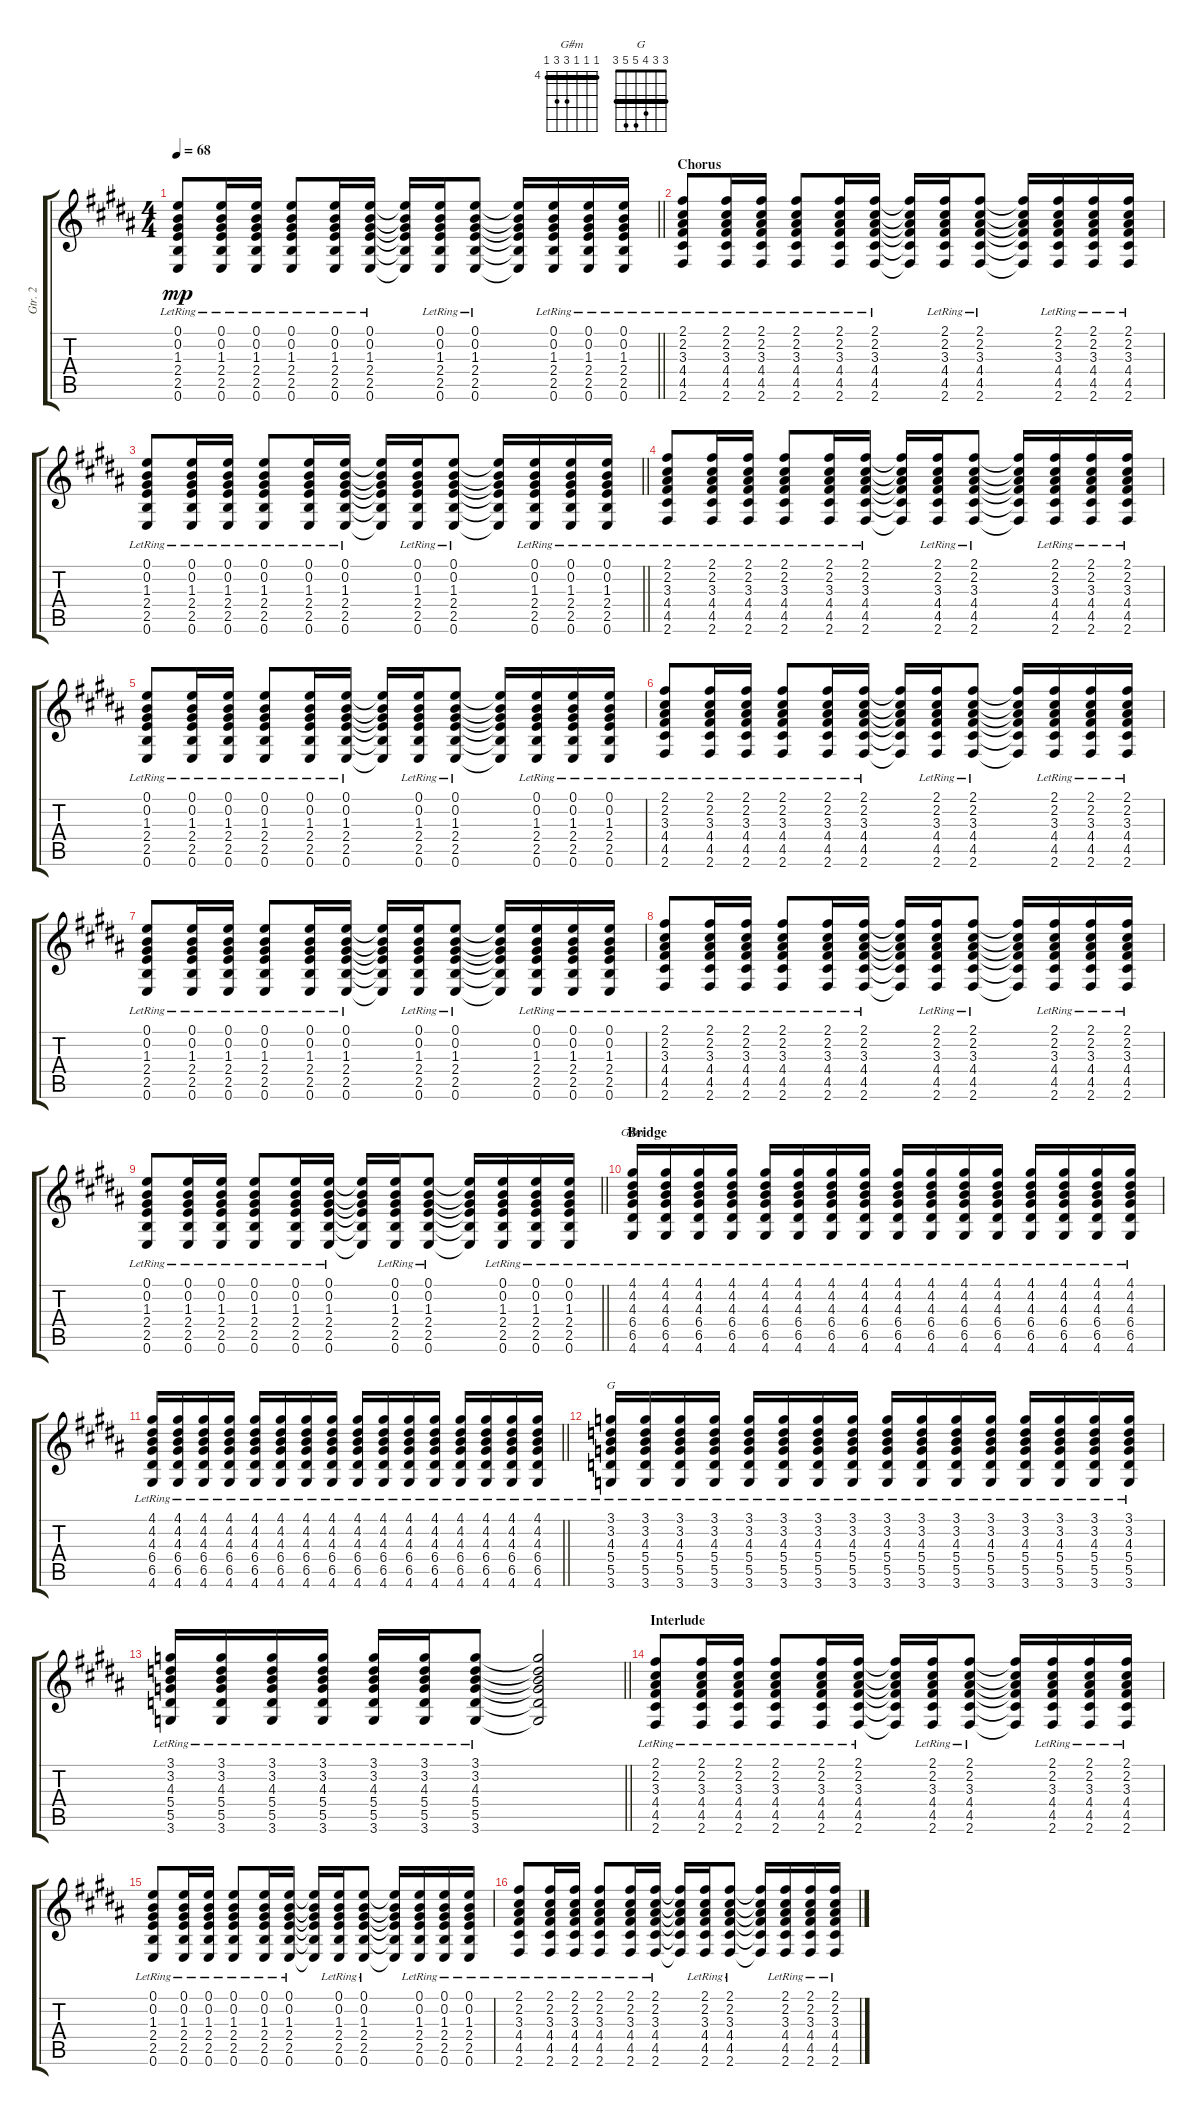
\track ("Gtr. 2" "Gtr. 2") {instrument acousticguitarsteel}
\staff {score tabs}
\tuning (E4 B3 G3 D3 A2 E2) {hide}
\chord ("G#m" 4 4 4 6 6 4) {firstfret 4 barre 4}
\chord ("G" 3 3 4 5 5 3) {barre 3}
\ts (4 4)
\tempo 68
\clef g2
\barLineRight lightlight
\ks b
(0.1{lr} 0.2{lr} 1.3{lr} 2.4{lr} 2.5{lr} 0.6{lr}).8{dy mp} (0.1{lr} 0.2{lr} 1.3{lr} 2.4{lr} 2.5{lr} 0.6{lr}).16 (0.1{lr} 0.2{lr} 1.3{lr} 2.4{lr} 2.5{lr} 0.6{lr}).16 (0.1{lr} 0.2{lr} 1.3{lr} 2.4{lr} 2.5{lr} 0.6{lr}).8 (0.1{lr} 0.2{lr} 1.3{lr} 2.4{lr} 2.5{lr} 0.6{lr}).16 (0.1{lr} 0.2{lr} 1.3{lr} 2.4{lr} 2.5{lr} 0.6{lr}).16 (0.1{t} 0.2{t} 1.3{t} 2.4{t} 2.5{t} 0.6{t}).16 (0.1{lr} 0.2{lr} 1.3{lr} 2.4{lr} 2.5{lr} 0.6{lr}).16 (0.1{lr} 0.2{lr} 1.3{lr} 2.4{lr} 2.5{lr} 0.6{lr}).8 (0.1{t} 0.2{t} 1.3{t} 2.4{t} 2.5{t} 0.6{t}).16 (0.1{lr} 0.2{lr} 1.3{lr} 2.4{lr} 2.5{lr} 0.6{lr}).16 (0.1{lr} 0.2{lr} 1.3{lr} 2.4{lr} 2.5{lr} 0.6{lr}).16 (0.1{lr} 0.2{lr} 1.3{lr} 2.4{lr} 2.5{lr} 0.6{lr}).16 |
\section ("" "Chorus")
(2.1{lr} 2.2{lr} 3.3{lr} 4.4{lr} 4.5{lr} 2.6{lr}).8 (2.1{lr} 2.2{lr} 3.3{lr} 4.4{lr} 4.5{lr} 2.6{lr}).16 (2.1{lr} 2.2{lr} 3.3{lr} 4.4{lr} 4.5{lr} 2.6{lr}).16 (2.1{lr} 2.2{lr} 3.3{lr} 4.4{lr} 4.5{lr} 2.6{lr}).8 (2.1{lr} 2.2{lr} 3.3{lr} 4.4{lr} 4.5{lr} 2.6{lr}).16 (2.1{lr} 2.2{lr} 3.3{lr} 4.4{lr} 4.5{lr} 2.6{lr}).16 (2.1{t} 2.2{t} 3.3{t} 4.4{t} 4.5{t} 2.6{t}).16 (2.1{lr} 2.2{lr} 3.3{lr} 4.4{lr} 4.5{lr} 2.6{lr}).16 (2.1{lr} 2.2{lr} 3.3{lr} 4.4{lr} 4.5{lr} 2.6{lr}).8 (2.1{t} 2.2{t} 3.3{t} 4.4{t} 4.5{t} 2.6{t}).16 (2.1{lr} 2.2{lr} 3.3{lr} 4.4{lr} 4.5{lr} 2.6{lr}).16 (2.1{lr} 2.2{lr} 3.3{lr} 4.4{lr} 4.5{lr} 2.6{lr}).16 (2.1{lr} 2.2{lr} 3.3{lr} 4.4{lr} 4.5{lr} 2.6{lr}).16 |
\barLineRight lightlight
(0.1{lr} 0.2{lr} 1.3{lr} 2.4{lr} 2.5{lr} 0.6{lr}).8 (0.1{lr} 0.2{lr} 1.3{lr} 2.4{lr} 2.5{lr} 0.6{lr}).16 (0.1{lr} 0.2{lr} 1.3{lr} 2.4{lr} 2.5{lr} 0.6{lr}).16 (0.1{lr} 0.2{lr} 1.3{lr} 2.4{lr} 2.5{lr} 0.6{lr}).8 (0.1{lr} 0.2{lr} 1.3{lr} 2.4{lr} 2.5{lr} 0.6{lr}).16 (0.1{lr} 0.2{lr} 1.3{lr} 2.4{lr} 2.5{lr} 0.6{lr}).16 (0.1{t} 0.2{t} 1.3{t} 2.4{t} 2.5{t} 0.6{t}).16 (0.1{lr} 0.2{lr} 1.3{lr} 2.4{lr} 2.5{lr} 0.6{lr}).16 (0.1{lr} 0.2{lr} 1.3{lr} 2.4{lr} 2.5{lr} 0.6{lr}).8 (0.1{t} 0.2{t} 1.3{t} 2.4{t} 2.5{t} 0.6{t}).16 (0.1{lr} 0.2{lr} 1.3{lr} 2.4{lr} 2.5{lr} 0.6{lr}).16 (0.1{lr} 0.2{lr} 1.3{lr} 2.4{lr} 2.5{lr} 0.6{lr}).16 (0.1{lr} 0.2{lr} 1.3{lr} 2.4{lr} 2.5{lr} 0.6{lr}).16 |
(2.1{lr} 2.2{lr} 3.3{lr} 4.4{lr} 4.5{lr} 2.6{lr}).8 (2.1{lr} 2.2{lr} 3.3{lr} 4.4{lr} 4.5{lr} 2.6{lr}).16 (2.1{lr} 2.2{lr} 3.3{lr} 4.4{lr} 4.5{lr} 2.6{lr}).16 (2.1{lr} 2.2{lr} 3.3{lr} 4.4{lr} 4.5{lr} 2.6{lr}).8 (2.1{lr} 2.2{lr} 3.3{lr} 4.4{lr} 4.5{lr} 2.6{lr}).16 (2.1{lr} 2.2{lr} 3.3{lr} 4.4{lr} 4.5{lr} 2.6{lr}).16 (2.1{t} 2.2{t} 3.3{t} 4.4{t} 4.5{t} 2.6{t}).16 (2.1{lr} 2.2{lr} 3.3{lr} 4.4{lr} 4.5{lr} 2.6{lr}).16 (2.1{lr} 2.2{lr} 3.3{lr} 4.4{lr} 4.5{lr} 2.6{lr}).8 (2.1{t} 2.2{t} 3.3{t} 4.4{t} 4.5{t} 2.6{t}).16 (2.1{lr} 2.2{lr} 3.3{lr} 4.4{lr} 4.5{lr} 2.6{lr}).16 (2.1{lr} 2.2{lr} 3.3{lr} 4.4{lr} 4.5{lr} 2.6{lr}).16 (2.1{lr} 2.2{lr} 3.3{lr} 4.4{lr} 4.5{lr} 2.6{lr}).16 |
(0.1{lr} 0.2{lr} 1.3{lr} 2.4{lr} 2.5{lr} 0.6{lr}).8 (0.1{lr} 0.2{lr} 1.3{lr} 2.4{lr} 2.5{lr} 0.6{lr}).16 (0.1{lr} 0.2{lr} 1.3{lr} 2.4{lr} 2.5{lr} 0.6{lr}).16 (0.1{lr} 0.2{lr} 1.3{lr} 2.4{lr} 2.5{lr} 0.6{lr}).8 (0.1{lr} 0.2{lr} 1.3{lr} 2.4{lr} 2.5{lr} 0.6{lr}).16 (0.1{lr} 0.2{lr} 1.3{lr} 2.4{lr} 2.5{lr} 0.6{lr}).16 (0.1{t} 0.2{t} 1.3{t} 2.4{t} 2.5{t} 0.6{t}).16 (0.1{lr} 0.2{lr} 1.3{lr} 2.4{lr} 2.5{lr} 0.6{lr}).16 (0.1{lr} 0.2{lr} 1.3{lr} 2.4{lr} 2.5{lr} 0.6{lr}).8 (0.1{t} 0.2{t} 1.3{t} 2.4{t} 2.5{t} 0.6{t}).16 (0.1{lr} 0.2{lr} 1.3{lr} 2.4{lr} 2.5{lr} 0.6{lr}).16 (0.1{lr} 0.2{lr} 1.3{lr} 2.4{lr} 2.5{lr} 0.6{lr}).16 (0.1{lr} 0.2{lr} 1.3{lr} 2.4{lr} 2.5{lr} 0.6{lr}).16 |
(2.1{lr} 2.2{lr} 3.3{lr} 4.4{lr} 4.5{lr} 2.6{lr}).8 (2.1{lr} 2.2{lr} 3.3{lr} 4.4{lr} 4.5{lr} 2.6{lr}).16 (2.1{lr} 2.2{lr} 3.3{lr} 4.4{lr} 4.5{lr} 2.6{lr}).16 (2.1{lr} 2.2{lr} 3.3{lr} 4.4{lr} 4.5{lr} 2.6{lr}).8 (2.1{lr} 2.2{lr} 3.3{lr} 4.4{lr} 4.5{lr} 2.6{lr}).16 (2.1{lr} 2.2{lr} 3.3{lr} 4.4{lr} 4.5{lr} 2.6{lr}).16 (2.1{t} 2.2{t} 3.3{t} 4.4{t} 4.5{t} 2.6{t}).16 (2.1{lr} 2.2{lr} 3.3{lr} 4.4{lr} 4.5{lr} 2.6{lr}).16 (2.1{lr} 2.2{lr} 3.3{lr} 4.4{lr} 4.5{lr} 2.6{lr}).8 (2.1{t} 2.2{t} 3.3{t} 4.4{t} 4.5{t} 2.6{t}).16 (2.1{lr} 2.2{lr} 3.3{lr} 4.4{lr} 4.5{lr} 2.6{lr}).16 (2.1{lr} 2.2{lr} 3.3{lr} 4.4{lr} 4.5{lr} 2.6{lr}).16 (2.1{lr} 2.2{lr} 3.3{lr} 4.4{lr} 4.5{lr} 2.6{lr}).16 |
(0.1{lr} 0.2{lr} 1.3{lr} 2.4{lr} 2.5{lr} 0.6{lr}).8 (0.1{lr} 0.2{lr} 1.3{lr} 2.4{lr} 2.5{lr} 0.6{lr}).16 (0.1{lr} 0.2{lr} 1.3{lr} 2.4{lr} 2.5{lr} 0.6{lr}).16 (0.1{lr} 0.2{lr} 1.3{lr} 2.4{lr} 2.5{lr} 0.6{lr}).8 (0.1{lr} 0.2{lr} 1.3{lr} 2.4{lr} 2.5{lr} 0.6{lr}).16 (0.1{lr} 0.2{lr} 1.3{lr} 2.4{lr} 2.5{lr} 0.6{lr}).16 (0.1{t} 0.2{t} 1.3{t} 2.4{t} 2.5{t} 0.6{t}).16 (0.1{lr} 0.2{lr} 1.3{lr} 2.4{lr} 2.5{lr} 0.6{lr}).16 (0.1{lr} 0.2{lr} 1.3{lr} 2.4{lr} 2.5{lr} 0.6{lr}).8 (0.1{t} 0.2{t} 1.3{t} 2.4{t} 2.5{t} 0.6{t}).16 (0.1{lr} 0.2{lr} 1.3{lr} 2.4{lr} 2.5{lr} 0.6{lr}).16 (0.1{lr} 0.2{lr} 1.3{lr} 2.4{lr} 2.5{lr} 0.6{lr}).16 (0.1{lr} 0.2{lr} 1.3{lr} 2.4{lr} 2.5{lr} 0.6{lr}).16 |
(2.1{lr} 2.2{lr} 3.3{lr} 4.4{lr} 4.5{lr} 2.6{lr}).8 (2.1{lr} 2.2{lr} 3.3{lr} 4.4{lr} 4.5{lr} 2.6{lr}).16 (2.1{lr} 2.2{lr} 3.3{lr} 4.4{lr} 4.5{lr} 2.6{lr}).16 (2.1{lr} 2.2{lr} 3.3{lr} 4.4{lr} 4.5{lr} 2.6{lr}).8 (2.1{lr} 2.2{lr} 3.3{lr} 4.4{lr} 4.5{lr} 2.6{lr}).16 (2.1{lr} 2.2{lr} 3.3{lr} 4.4{lr} 4.5{lr} 2.6{lr}).16 (2.1{t} 2.2{t} 3.3{t} 4.4{t} 4.5{t} 2.6{t}).16 (2.1{lr} 2.2{lr} 3.3{lr} 4.4{lr} 4.5{lr} 2.6{lr}).16 (2.1{lr} 2.2{lr} 3.3{lr} 4.4{lr} 4.5{lr} 2.6{lr}).8 (2.1{t} 2.2{t} 3.3{t} 4.4{t} 4.5{t} 2.6{t}).16 (2.1{lr} 2.2{lr} 3.3{lr} 4.4{lr} 4.5{lr} 2.6{lr}).16 (2.1{lr} 2.2{lr} 3.3{lr} 4.4{lr} 4.5{lr} 2.6{lr}).16 (2.1{lr} 2.2{lr} 3.3{lr} 4.4{lr} 4.5{lr} 2.6{lr}).16 |
\barLineRight lightlight
(0.1{lr} 0.2{lr} 1.3{lr} 2.4{lr} 2.5{lr} 0.6{lr}).8 (0.1{lr} 0.2{lr} 1.3{lr} 2.4{lr} 2.5{lr} 0.6{lr}).16 (0.1{lr} 0.2{lr} 1.3{lr} 2.4{lr} 2.5{lr} 0.6{lr}).16 (0.1{lr} 0.2{lr} 1.3{lr} 2.4{lr} 2.5{lr} 0.6{lr}).8 (0.1{lr} 0.2{lr} 1.3{lr} 2.4{lr} 2.5{lr} 0.6{lr}).16 (0.1{lr} 0.2{lr} 1.3{lr} 2.4{lr} 2.5{lr} 0.6{lr}).16 (0.1{t} 0.2{t} 1.3{t} 2.4{t} 2.5{t} 0.6{t}).16 (0.1{lr} 0.2{lr} 1.3{lr} 2.4{lr} 2.5{lr} 0.6{lr}).16 (0.1{lr} 0.2{lr} 1.3{lr} 2.4{lr} 2.5{lr} 0.6{lr}).8 (0.1{t} 0.2{t} 1.3{t} 2.4{t} 2.5{t} 0.6{t}).16 (0.1{lr} 0.2{lr} 1.3{lr} 2.4{lr} 2.5{lr} 0.6{lr}).16 (0.1{lr} 0.2{lr} 1.3{lr} 2.4{lr} 2.5{lr} 0.6{lr}).16 (0.1{lr} 0.2{lr} 1.3{lr} 2.4{lr} 2.5{lr} 0.6{lr}).16 |
\section ("" "Bridge")
(4.1{lr} 4.2{lr} 4.3{lr} 6.4{lr} 6.5{lr} 4.6{lr}).16{ch "G#m"} (4.1{lr} 4.2{lr} 4.3{lr} 6.4{lr} 6.5{lr} 4.6{lr}).16 (4.1{lr} 4.2{lr} 4.3{lr} 6.4{lr} 6.5{lr} 4.6{lr}).16 (4.1{lr} 4.2{lr} 4.3{lr} 6.4{lr} 6.5{lr} 4.6{lr}).16 (4.1{lr} 4.2{lr} 4.3{lr} 6.4{lr} 6.5{lr} 4.6{lr}).16 (4.1{lr} 4.2{lr} 4.3{lr} 6.4{lr} 6.5{lr} 4.6{lr}).16 (4.1{lr} 4.2{lr} 4.3{lr} 6.4{lr} 6.5{lr} 4.6{lr}).16 (4.1{lr} 4.2{lr} 4.3{lr} 6.4{lr} 6.5{lr} 4.6{lr}).16 (4.1{lr} 4.2{lr} 4.3{lr} 6.4{lr} 6.5{lr} 4.6{lr}).16 (4.1{lr} 4.2{lr} 4.3{lr} 6.4{lr} 6.5{lr} 4.6{lr}).16 (4.1{lr} 4.2{lr} 4.3{lr} 6.4{lr} 6.5{lr} 4.6{lr}).16 (4.1{lr} 4.2{lr} 4.3{lr} 6.4{lr} 6.5{lr} 4.6{lr}).16 (4.1{lr} 4.2{lr} 4.3{lr} 6.4{lr} 6.5{lr} 4.6{lr}).16 (4.1{lr} 4.2{lr} 4.3{lr} 6.4{lr} 6.5{lr} 4.6{lr}).16 (4.1{lr} 4.2{lr} 4.3{lr} 6.4{lr} 6.5{lr} 4.6{lr}).16 (4.1{lr} 4.2{lr} 4.3{lr} 6.4{lr} 6.5{lr} 4.6{lr}).16 |
\barLineRight lightlight
(4.1{lr} 4.2{lr} 4.3{lr} 6.4{lr} 6.5{lr} 4.6{lr}).16 (4.1{lr} 4.2{lr} 4.3{lr} 6.4{lr} 6.5{lr} 4.6{lr}).16 (4.1{lr} 4.2{lr} 4.3{lr} 6.4{lr} 6.5{lr} 4.6{lr}).16 (4.1{lr} 4.2{lr} 4.3{lr} 6.4{lr} 6.5{lr} 4.6{lr}).16 (4.1{lr} 4.2{lr} 4.3{lr} 6.4{lr} 6.5{lr} 4.6{lr}).16 (4.1{lr} 4.2{lr} 4.3{lr} 6.4{lr} 6.5{lr} 4.6{lr}).16 (4.1{lr} 4.2{lr} 4.3{lr} 6.4{lr} 6.5{lr} 4.6{lr}).16 (4.1{lr} 4.2{lr} 4.3{lr} 6.4{lr} 6.5{lr} 4.6{lr}).16 (4.1{lr} 4.2{lr} 4.3{lr} 6.4{lr} 6.5{lr} 4.6{lr}).16 (4.1{lr} 4.2{lr} 4.3{lr} 6.4{lr} 6.5{lr} 4.6{lr}).16 (4.1{lr} 4.2{lr} 4.3{lr} 6.4{lr} 6.5{lr} 4.6{lr}).16 (4.1{lr} 4.2{lr} 4.3{lr} 6.4{lr} 6.5{lr} 4.6{lr}).16 (4.1{lr} 4.2{lr} 4.3{lr} 6.4{lr} 6.5{lr} 4.6{lr}).16 (4.1{lr} 4.2{lr} 4.3{lr} 6.4{lr} 6.5{lr} 4.6{lr}).16 (4.1{lr} 4.2{lr} 4.3{lr} 6.4{lr} 6.5{lr} 4.6{lr}).16 (4.1{lr} 4.2{lr} 4.3{lr} 6.4{lr} 6.5{lr} 4.6{lr}).16 |
(3.1{lr} 3.2{lr} 4.3{lr} 5.4{lr} 5.5{lr} 3.6{lr}).16{ch "G"} (3.1{lr} 3.2{lr} 4.3{lr} 5.4{lr} 5.5{lr} 3.6{lr}).16 (3.1{lr} 3.2{lr} 4.3{lr} 5.4{lr} 5.5{lr} 3.6{lr}).16 (3.1{lr} 3.2{lr} 4.3{lr} 5.4{lr} 5.5{lr} 3.6{lr}).16 (3.1{lr} 3.2{lr} 4.3{lr} 5.4{lr} 5.5{lr} 3.6{lr}).16 (3.1{lr} 3.2{lr} 4.3{lr} 5.4{lr} 5.5{lr} 3.6{lr}).16 (3.1{lr} 3.2{lr} 4.3{lr} 5.4{lr} 5.5{lr} 3.6{lr}).16 (3.1{lr} 3.2{lr} 4.3{lr} 5.4{lr} 5.5{lr} 3.6{lr}).16 (3.1{lr} 3.2{lr} 4.3{lr} 5.4{lr} 5.5{lr} 3.6{lr}).16 (3.1{lr} 3.2{lr} 4.3{lr} 5.4{lr} 5.5{lr} 3.6{lr}).16 (3.1{lr} 3.2{lr} 4.3{lr} 5.4{lr} 5.5{lr} 3.6{lr}).16 (3.1{lr} 3.2{lr} 4.3{lr} 5.4{lr} 5.5{lr} 3.6{lr}).16 (3.1{lr} 3.2{lr} 4.3{lr} 5.4{lr} 5.5{lr} 3.6{lr}).16 (3.1{lr} 3.2{lr} 4.3{lr} 5.4{lr} 5.5{lr} 3.6{lr}).16 (3.1{lr} 3.2{lr} 4.3{lr} 5.4{lr} 5.5{lr} 3.6{lr}).16 (3.1{lr} 3.2{lr} 4.3{lr} 5.4{lr} 5.5{lr} 3.6{lr}).16 |
\barLineRight lightlight
(3.1{lr} 3.2{lr} 4.3{lr} 5.4{lr} 5.5{lr} 3.6{lr}).16 (3.1{lr} 3.2{lr} 4.3{lr} 5.4{lr} 5.5{lr} 3.6{lr}).16 (3.1{lr} 3.2{lr} 4.3{lr} 5.4{lr} 5.5{lr} 3.6{lr}).16 (3.1{lr} 3.2{lr} 4.3{lr} 5.4{lr} 5.5{lr} 3.6{lr}).16 (3.1{lr} 3.2{lr} 4.3{lr} 5.4{lr} 5.5{lr} 3.6{lr}).16 (3.1{lr} 3.2{lr} 4.3{lr} 5.4{lr} 5.5{lr} 3.6{lr}).16 (3.1{lr} 3.2{lr} 4.3{lr} 5.4{lr} 5.5{lr} 3.6{lr}).8 (3.1{t} 3.2{t} 4.3{t} 5.4{t} 5.5{t} 3.6{t}).2 |
\section ("" "Interlude")
(2.1{lr} 2.2{lr} 3.3{lr} 4.4{lr} 4.5{lr} 2.6{lr}).8 (2.1{lr} 2.2{lr} 3.3{lr} 4.4{lr} 4.5{lr} 2.6{lr}).16 (2.1{lr} 2.2{lr} 3.3{lr} 4.4{lr} 4.5{lr} 2.6{lr}).16 (2.1{lr} 2.2{lr} 3.3{lr} 4.4{lr} 4.5{lr} 2.6{lr}).8 (2.1{lr} 2.2{lr} 3.3{lr} 4.4{lr} 4.5{lr} 2.6{lr}).16 (2.1{lr} 2.2{lr} 3.3{lr} 4.4{lr} 4.5{lr} 2.6{lr}).16 (2.1{t} 2.2{t} 3.3{t} 4.4{t} 4.5{t} 2.6{t}).16 (2.1{lr} 2.2{lr} 3.3{lr} 4.4{lr} 4.5{lr} 2.6{lr}).16 (2.1{lr} 2.2{lr} 3.3{lr} 4.4{lr} 4.5{lr} 2.6{lr}).8 (2.1{t} 2.2{t} 3.3{t} 4.4{t} 4.5{t} 2.6{t}).16 (2.1{lr} 2.2{lr} 3.3{lr} 4.4{lr} 4.5{lr} 2.6{lr}).16 (2.1{lr} 2.2{lr} 3.3{lr} 4.4{lr} 4.5{lr} 2.6{lr}).16 (2.1{lr} 2.2{lr} 3.3{lr} 4.4{lr} 4.5{lr} 2.6{lr}).16 |
(0.1{lr} 0.2{lr} 1.3{lr} 2.4{lr} 2.5{lr} 0.6{lr}).8 (0.1{lr} 0.2{lr} 1.3{lr} 2.4{lr} 2.5{lr} 0.6{lr}).16 (0.1{lr} 0.2{lr} 1.3{lr} 2.4{lr} 2.5{lr} 0.6{lr}).16 (0.1{lr} 0.2{lr} 1.3{lr} 2.4{lr} 2.5{lr} 0.6{lr}).8 (0.1{lr} 0.2{lr} 1.3{lr} 2.4{lr} 2.5{lr} 0.6{lr}).16 (0.1{lr} 0.2{lr} 1.3{lr} 2.4{lr} 2.5{lr} 0.6{lr}).16 (0.1{t} 0.2{t} 1.3{t} 2.4{t} 2.5{t} 0.6{t}).16 (0.1{lr} 0.2{lr} 1.3{lr} 2.4{lr} 2.5{lr} 0.6{lr}).16 (0.1{lr} 0.2{lr} 1.3{lr} 2.4{lr} 2.5{lr} 0.6{lr}).8 (0.1{t} 0.2{t} 1.3{t} 2.4{t} 2.5{t} 0.6{t}).16 (0.1{lr} 0.2{lr} 1.3{lr} 2.4{lr} 2.5{lr} 0.6{lr}).16 (0.1{lr} 0.2{lr} 1.3{lr} 2.4{lr} 2.5{lr} 0.6{lr}).16 (0.1{lr} 0.2{lr} 1.3{lr} 2.4{lr} 2.5{lr} 0.6{lr}).16 |
(2.1{lr} 2.2{lr} 3.3{lr} 4.4{lr} 4.5{lr} 2.6{lr}).8 (2.1{lr} 2.2{lr} 3.3{lr} 4.4{lr} 4.5{lr} 2.6{lr}).16 (2.1{lr} 2.2{lr} 3.3{lr} 4.4{lr} 4.5{lr} 2.6{lr}).16 (2.1{lr} 2.2{lr} 3.3{lr} 4.4{lr} 4.5{lr} 2.6{lr}).8 (2.1{lr} 2.2{lr} 3.3{lr} 4.4{lr} 4.5{lr} 2.6{lr}).16 (2.1{lr} 2.2{lr} 3.3{lr} 4.4{lr} 4.5{lr} 2.6{lr}).16 (2.1{t} 2.2{t} 3.3{t} 4.4{t} 4.5{t} 2.6{t}).16 (2.1{lr} 2.2{lr} 3.3{lr} 4.4{lr} 4.5{lr} 2.6{lr}).16 (2.1{lr} 2.2{lr} 3.3{lr} 4.4{lr} 4.5{lr} 2.6{lr}).8 (2.1{t} 2.2{t} 3.3{t} 4.4{t} 4.5{t} 2.6{t}).16 (2.1{lr} 2.2{lr} 3.3{lr} 4.4{lr} 4.5{lr} 2.6{lr}).16 (2.1{lr} 2.2{lr} 3.3{lr} 4.4{lr} 4.5{lr} 2.6{lr}).16 (2.1{lr} 2.2{lr} 3.3{lr} 4.4{lr} 4.5{lr} 2.6{lr}).16
